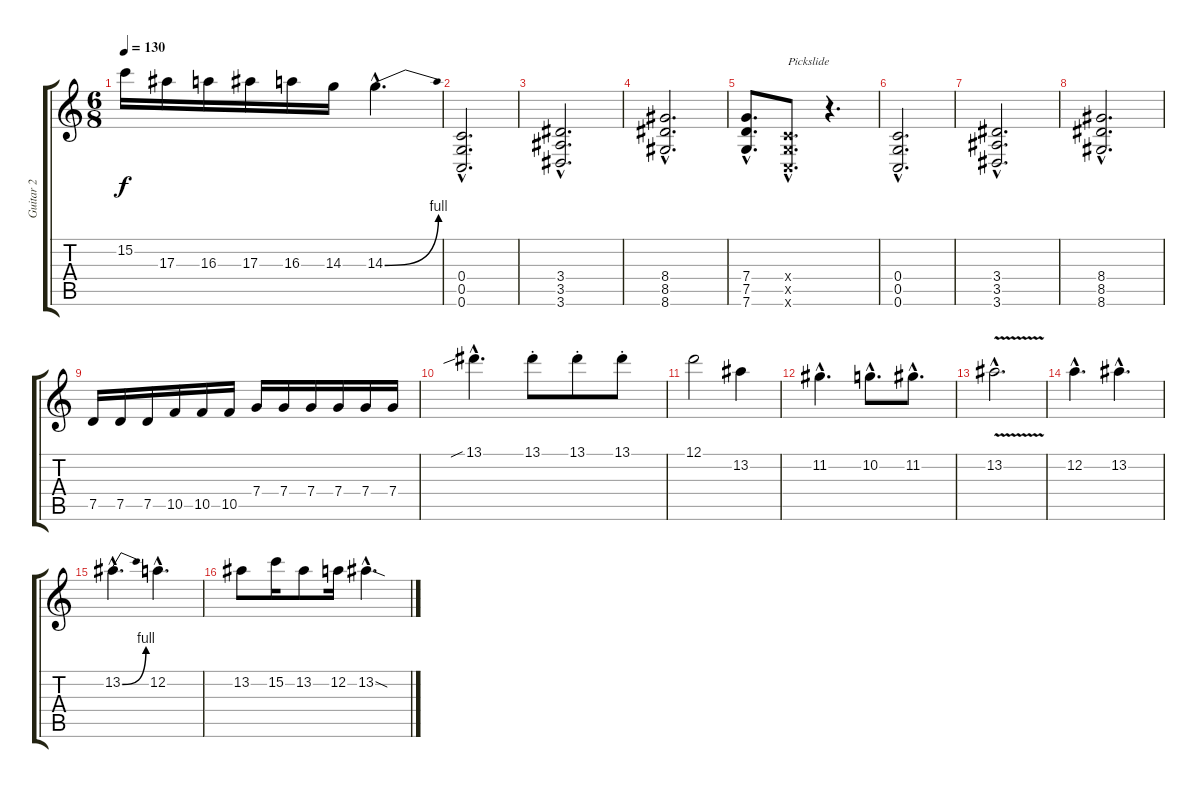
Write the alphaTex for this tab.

\track ("Guitar 2" "Guitar 2") {instrument distortionguitar}
\staff {score tabs}
\tuning (D4 A3 F3 C3 G2 C2) {hide}
\ts (6 8)
\tempo 130
\clef g2
\ks c
15.2.16{dy f} 17.3.16 16.3.16 17.3.16 16.3.16 14.3.16 14.3{be (bend 0 0 60 4) hac}.4{d} |
(0.4{hac} 0.5{hac} 0.6{hac}).2{d} |
(3.4{hac} 3.5{hac} 3.6{hac}).2{d} |
(8.4{hac} 8.5{hac} 8.6{hac}).2{d} |
(7.4{hac} 7.5{hac} 7.6{hac}).8{d} (0.4{hac x} 0.5{hac x} 0.6{hac x}).8{d txt "Pickslide"} r.4{d} |
(0.4{hac} 0.5{hac} 0.6{hac}).2{d} |
(3.4{hac} 3.5{hac} 3.6{hac}).2{d} |
(8.4{hac} 8.5{hac} 8.6{hac}).2{d} |
7.5.16 7.5.16 7.5.16 10.5.16 10.5.16 10.5.16 7.4.16 7.4.16 7.4.16 7.4.16 7.4.16 7.4.16 |
13.1{sib hac}.4{d} 13.1{st}.8 13.1{st}.8 13.1{st}.8 |
12.1.2 13.2.4 |
11.2{hac}.4{d} 10.2{hac}.8{d} 11.2{hac}.8{d} |
13.2{v hac}.2{d} |
12.2{hac}.4{d} 13.2{hac}.4{d} |
13.2{be (bend 0 0 60 4) hac}.4{d} 12.2{hac}.4{d} |
13.2.8 15.2.16 13.2.8 12.2.16 13.2{sod hac}.4{d}
